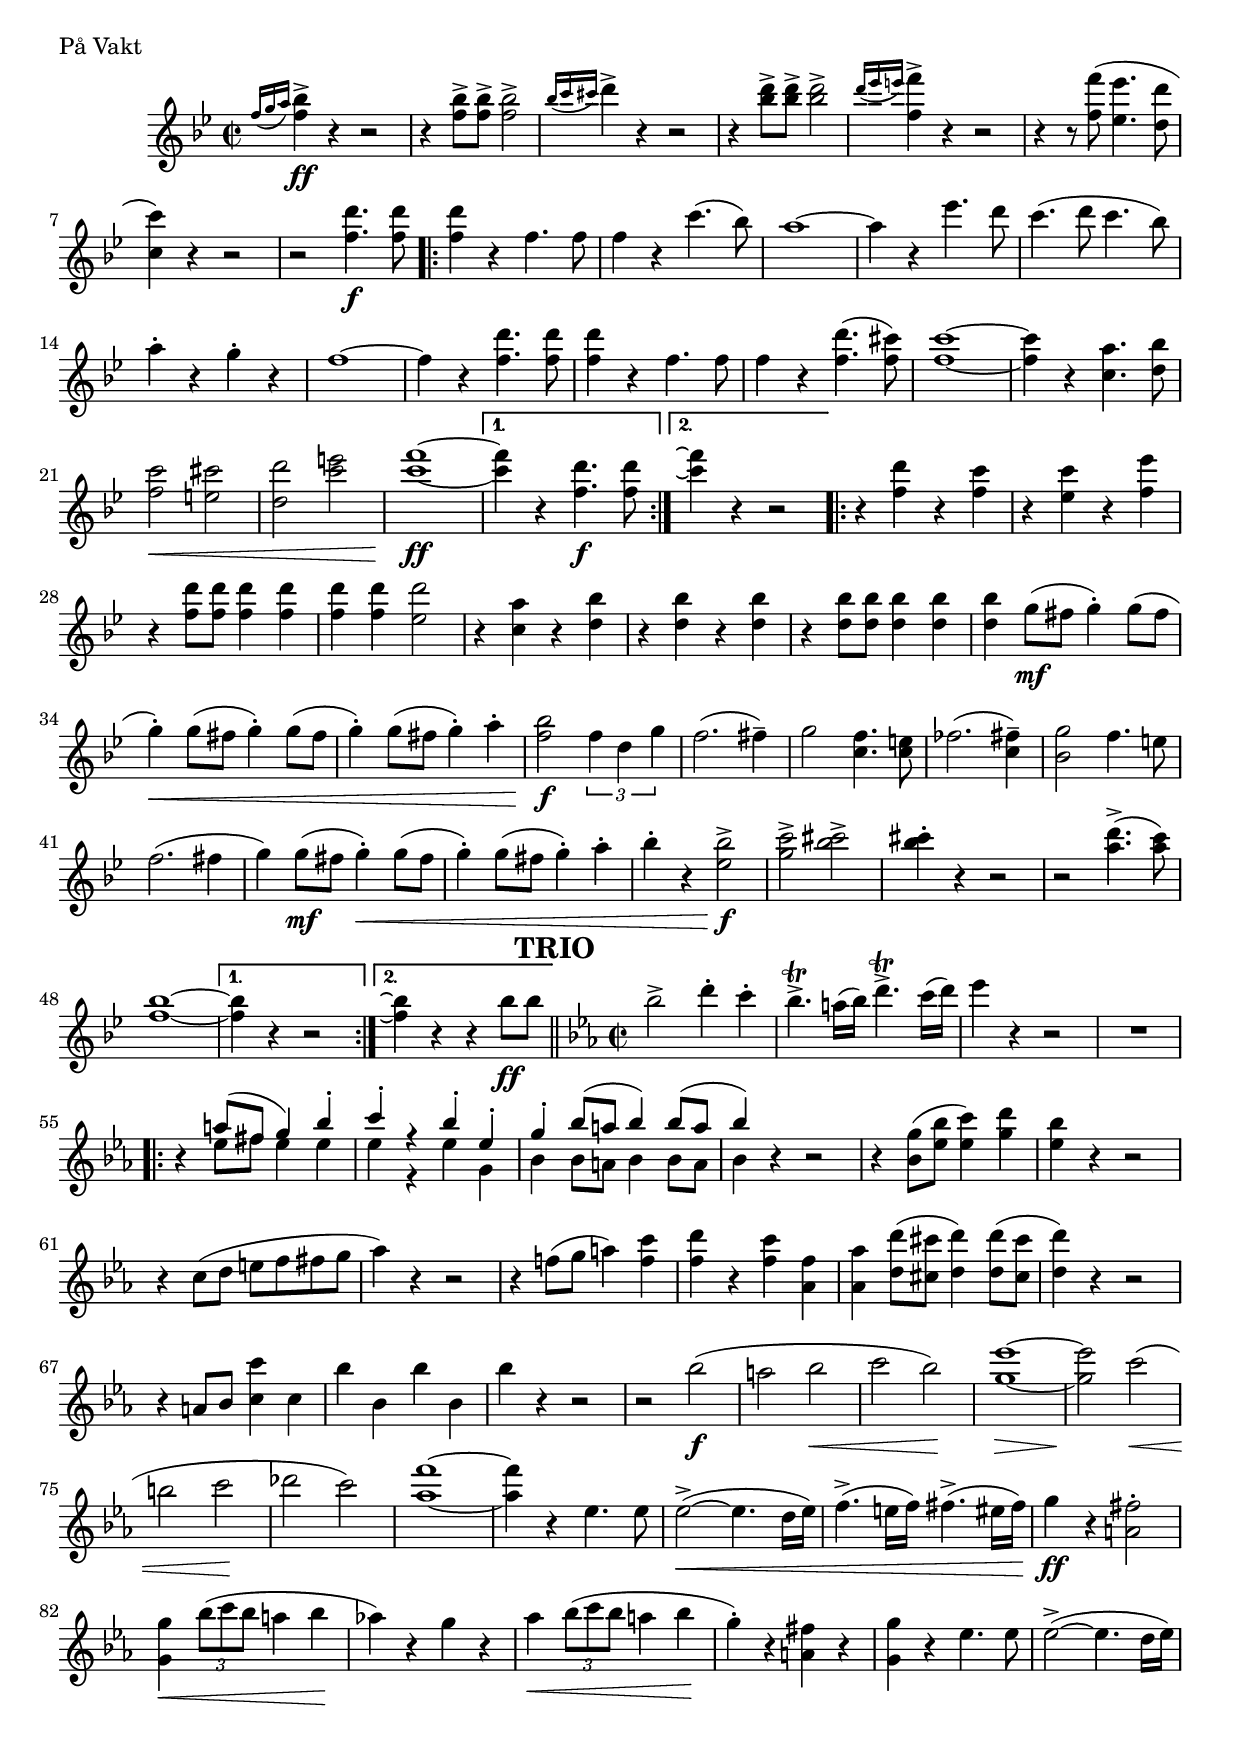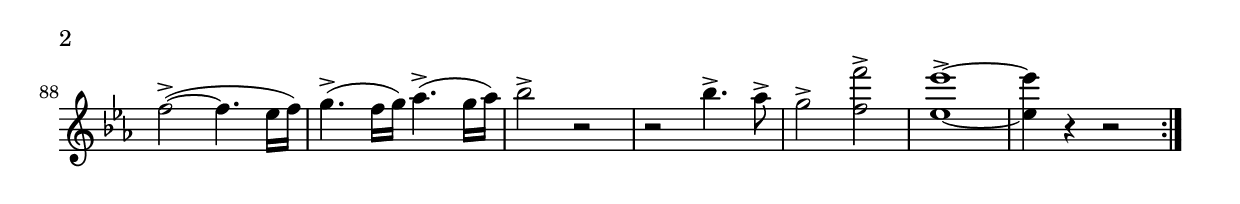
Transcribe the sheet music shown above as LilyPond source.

\version "2.18.0"
% When ready to include in collection:	1. Comment out top section with \Include file(s)
%					2. \midi section if present.
%Comment out from here
%{
\include "../../../Includes/Polis_format.ily"

%...to here
%}
  \score {

    % Svenska Polisens Marscher: 1. Pa Vakt    
    \relative c'' { 
    	    \key bes \major \time 2/2 \clef treble
    	    \override DynamicLineSpanner.staff-padding = #2
    	    \compressFullBarRests
    	    \grace {f16 (g a)} <bes f>4->\ff r r2 |r4 <bes f>8-> <bes f>->
    	    <bes f>2->
    	    \grace {bes16 (c cis)} d4-> r r2 |r4 <d bes>8-> <d bes>-> <d bes>2->
    	    \grace {d16 (ees e)} <f f,>4-> r r2 |r4 r8 <f f,>8 (<ees ees,>4.
    	        <d d,>8 |<c c,>4) r r2
    	    	r <d f,>4.\f <d f,>8
    	    
    	    \repeat volta 2 {
    	    <d f,>4 r f,4. f8 |f4 r c'4. (bes8) |a1~ |a4 r ees'4. d8 
    	    c4.(d8 c4. bes8)
    	    a4-. r g-. r |f1~ |f4 r <d' f,>4. <d f,>8  |<d f,>4 r f,4. f8 
    	    f4 r <d' f,>4. (<cis f,>8) |<c f,>1~ |<c f,>4 r <a c,>4. <bes d,>8
    	    <c f,>2\< <cis e,> |<d d,> <e c> |<f c>1~\ff }
    	    \alternative {
    	    	    {<f c>4 r <d f,>4.\f <d f,>8}
    	    	    {<f c>4\repeatTie r r2}
    	    }
    	    \repeat volta 2 {
    	    r4 <d f,> r <c f,> |r <c ees,> r <ees f,> |r <d f,>8 <d f,> <d f,>4
    	    <d f,> |<d f,> <d f,> <d ees,>2 |r4 <a c,> r <bes d,> 
    	    r <bes d,> r <bes d,> |r <bes d,>8 <bes d,> <bes d,>4 <bes d,> |
    	    <bes d,> g8\mf (fis g4-.) g8 (fis
    	    g4-.)\< g8 (fis g4-.) g8 (fis |g4-.) g8 (fis g4-.) a-. 
    	    <bes f>2\f \tuplet 3/2 {f4 d g} |f2. (fis4--) |g2 <f c>4. <e c>8
    	    fes2. (<fis c>4--) |<g bes,>2 f4. e8 |f2. (fis4 |g) g8\mf 
    	    (fis g4-.)\< g8 (fis |g4-.) g8 (fis g4-.) a-. 
    	    bes-. r <bes-> ees,>2\f |<c g>-> <cis bes>-> |<cis bes>4-. r r2
    	    r <d a>4.-> (<c a>8) |<bes f>1~ }
	    \alternative {
	    	    {<bes f>4 r r2}
	    	    {<bes f>4\repeatTie r r bes8\ff bes}
	    }
	    \bar "||"
	    \key ees \major \time 2/2
	    \mark \markup {\bold "TRIO"}
	    bes2-> d4-. c-. bes4.->\trill a16 (bes) 
	    d4.->\trill c16 (d) |ees4 r r2 |R1

	    \repeat volta 2 {
	    	    r4
	    << {a,8 (fis g4) bes-. |c-. r bes-. ees,-. |g-. bes8 (a bes4) bes8 (a
	        bes4)}
	    \\
	       {ees,8 fis ees4 ees |ees r ees g, |bes bes8 a bes4 bes8 a |bes4 }
	    >>

	    r4 r2 |r4 <g' bes,>8 (<bes ees,> <c ees,>4) <d g,> |<bes ees,> r r2 
	    r4 c,8 (d e f fis g |aes4) r r2 |r4 f!8 (g a4) <c f,> 
	    <d f,> r <c f,> <f, aes,>
	    <aes aes,> <d d,>8 (<cis cis,> <d d,>4) <d d,>8 (<cis cis,> 
	    <d d,>4) r r2 |r4 a,8 bes <c' c,>4 c, |bes' bes, bes' bes, |bes' r r2
	    r2 bes2\f ( |a bes\< |c bes)\! |<ees g,>1\>~ <ees g,>2\! c\< ( |b c\!
 	    des c) |<f aes,>1~ |<f aes,>4 r ees,4. ees8 |ees2->\<~ (ees4. d16 ees)
	    f4.-> (e16 f) fis4.-> (eis16 fis) |g4\ff r <fis-. a,>2 
	    <g g,>4\< \tuplet 3/2 {bes8 (c bes} a4 bes\! |aes!) r g r 
	    aes\< \tuplet 3/2 {bes8 (c bes} a4 bes\! |g-.) r <fis a,> r 
	    <g g,> r ees4. ees8 |ees2->~ (ees4. d16 ees) |f2->~ (f4. ees16 f)
	    g4.-> (f16 g) aes4.-> (g16 aes) |bes2-> r |r bes4.-> aes8-> 
	    g2-> <f' f,>-> |<ees ees,>1->~ |<ees ees,>4 r r2
	    }
   	   
    }%end relative
    \header { 
    	    piece = \markup {\concat {"P"\char#229" Vakt"}}
    	    composer = "Sam Rydberg"
    	}
  }%end score
